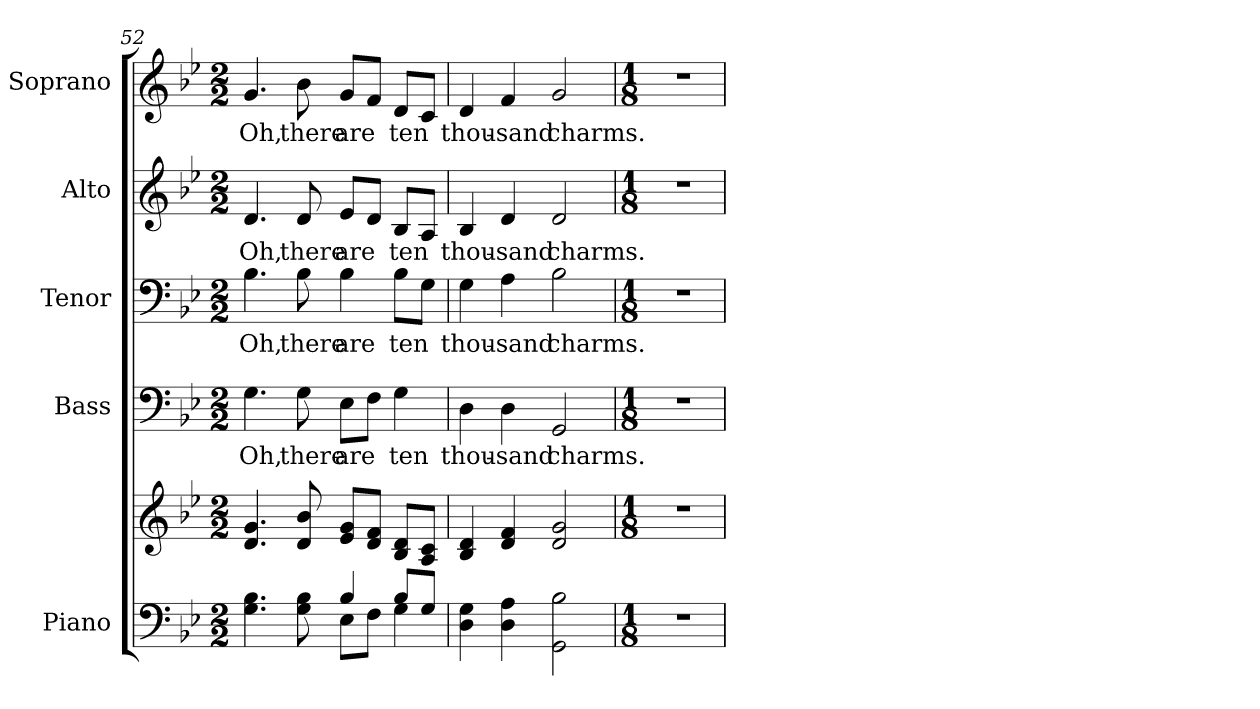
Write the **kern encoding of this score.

**kern	**kern	**kern	**text	**kern	**text	**kern	**text	**kern	**text
*part5	*part5	*part4	*part4	*part3	*part3	*part2	*part2	*part1	*part1
*staff6	*staff5	*staff4	*staff4	*staff3	*staff3	*staff2	*staff2	*staff1	*staff1
*I"Piano	*	*I"Bass	*	*I"Tenor	*	*I"Alto	*	*I"Soprano	*
*I'Pno.	*	*I'B.	*	*I'T.	*	*I'A.	*	*I'S.	*
*clefF4	*clefG2	*clefF4	*	*clefF4	*	*clefG2	*	*clefG2	*
*k[b-e-]	*k[b-e-]	*k[b-e-]	*	*k[b-e-]	*	*k[b-e-]	*	*k[b-e-]	*
*B-:	*B-:	*B-:	*	*B-:	*	*B-:	*	*B-:	*
*M2/2	*M2/2	*M2/2	*	*M2/2	*	*M2/2	*	*M2/2	*
=52	=52	=52	=52	=52	=52	=52	=52	=52	=52
*^	*	*	*	*	*	*	*	*	*
!	!	!	!	!LO:LY:b:color=#000000	!	!	!	!	!	!
!	!	!	!	!	!	!LO:LY:b:color=#000000	!	!	!	!
!	!	!	!	!	!	!	!	!LO:LY:b:color=#000000	!	!
!	!	!	!	!	!	!	!	!	!	!LO:LY:b:color=#000000
4.Gi\ 4.B-i	2ryy	4.di/ 4.gi	4.Gi\	Oh,	4.B-i\	Oh,	4.di/	Oh,	4.gi/	Oh,
!	!	!	!	!LO:LY:b:color=#000000	!	!	!	!	!	!
!	!	!	!	!	!	!LO:LY:b:color=#000000	!	!	!	!
!	!	!	!	!	!	!	!	!LO:LY:b:color=#000000	!	!
!	!	!	!	!	!	!	!	!	!	!LO:LY:b:color=#000000
8Gi\ 8B-i	.	8di/ 8b-i	8Gi\	there	8B-i\	there	8di/	there	8b-i\	there
!	!	!	!	!LO:LY:b:color=#000000	!	!	!	!	!	!
!	!	!	!	!	!	!LO:LY:b:color=#000000	!	!	!	!
!	!	!	!	!	!	!	!	!LO:LY:b:color=#000000	!	!
!	!	!	!	!	!	!	!	!	!	!LO:LY:b:color=#000000
4B-i/	8E-i\L	8e-i/ 8giL	8E-i\L	are	4B-i\	are	8e-i/L	are	8gi/L	are
.	8Fi\J	8di/ 8fiJ	8Fi\J	.	.	.	8di/J	.	8fi/J	.
!	!	!	!	!LO:LY:b:color=#000000	!	!	!	!	!	!
!	!	!	!	!	!	!LO:LY:b:color=#000000	!	!	!	!
!	!	!	!	!	!	!	!	!LO:LY:b:color=#000000	!	!
!	!	!	!	!	!	!	!	!	!	!LO:LY:b:color=#000000
8B-i/L	4Gi\	8B-i/ 8diL	4Gi\	ten	8B-i\L	ten	8B-i/L	ten	8di/L	ten
8Gi/J	.	8Ai/ 8ciJ	.	.	8Gi\J	.	8Ai/J	.	8ci/J	.
*v	*v	*	*	*	*	*	*	*	*	*
!!LO:LB:g=z
=53	=53	=53	=53	=53	=53	=53	=53	=53	=53
!	!	!	!LO:LY:b:color=#000000	!	!	!	!	!	!
!	!	!	!	!	!LO:LY:b:color=#000000	!	!	!	!
!	!	!	!	!	!	!	!LO:LY:b:color=#000000	!	!
!	!	!	!	!	!	!	!	!	!LO:LY:b:color=#000000
4Di\ 4Gi	4B-i/ 4di	4Di\	thou-	4Gi\	thou-	4B-i/	thou-	4di/	thou-
!	!	!	!LO:LY:b:color=#000000	!	!	!	!	!	!
!	!	!	!	!	!LO:LY:b:color=#000000	!	!	!	!
!	!	!	!	!	!	!	!LO:LY:b:color=#000000	!	!
!	!	!	!	!	!	!	!	!	!LO:LY:b:color=#000000
4Di\ 4Ai	4di/ 4fi	4Di\	-sand	4Ai\	-sand	4di/	-sand	4fi/	-sand
!	!	!	!LO:LY:b:color=#000000	!	!	!	!	!	!
!	!	!	!	!	!LO:LY:b:color=#000000	!	!	!	!
!	!	!	!	!	!	!	!LO:LY:b:color=#000000	!	!
!	!	!	!	!	!	!	!	!	!LO:LY:b:color=#000000
2GGi\ 2B-i	2di/ 2gi	2GGi/	charms.	2B-i\	charms.	2di/	charms.	2gi/	charms.
=54	=54	=54	=54	=54	=54	=54	=54	=54	=54
*M1/8	*M1/8	*M1/8	*	*M1/8	*	*M1/8	*	*M1/8	*
!LO:N:vis=1	!LO:N:vis=1	!LO:N:vis=1	!	!LO:N:vis=1	!	!LO:N:vis=1	!	!LO:N:vis=1	!
8r	8r	8r	.	8r	.	8r	.	8r	.
=	=	=	=	=	=	=	=	=	=
*-	*-	*-	*-	*-	*-	*-	*-	*-	*-
